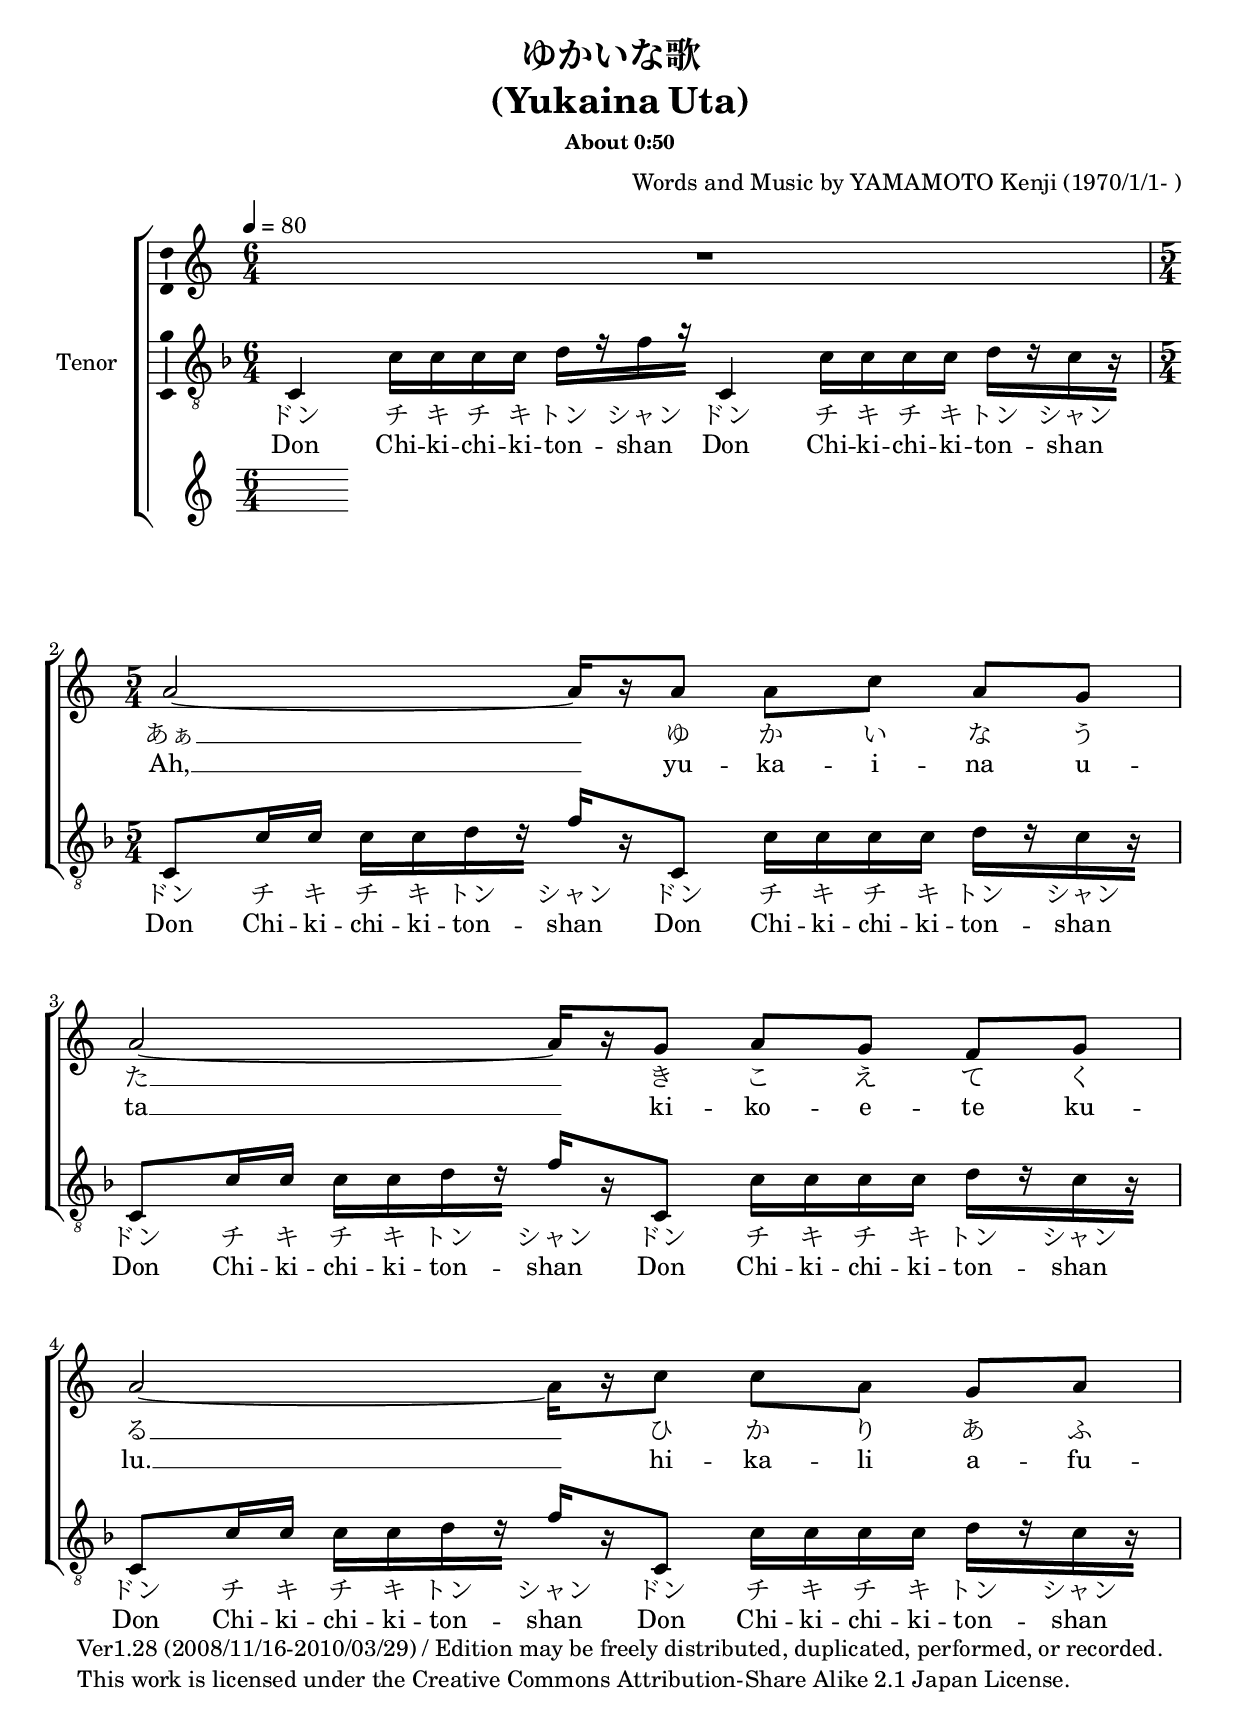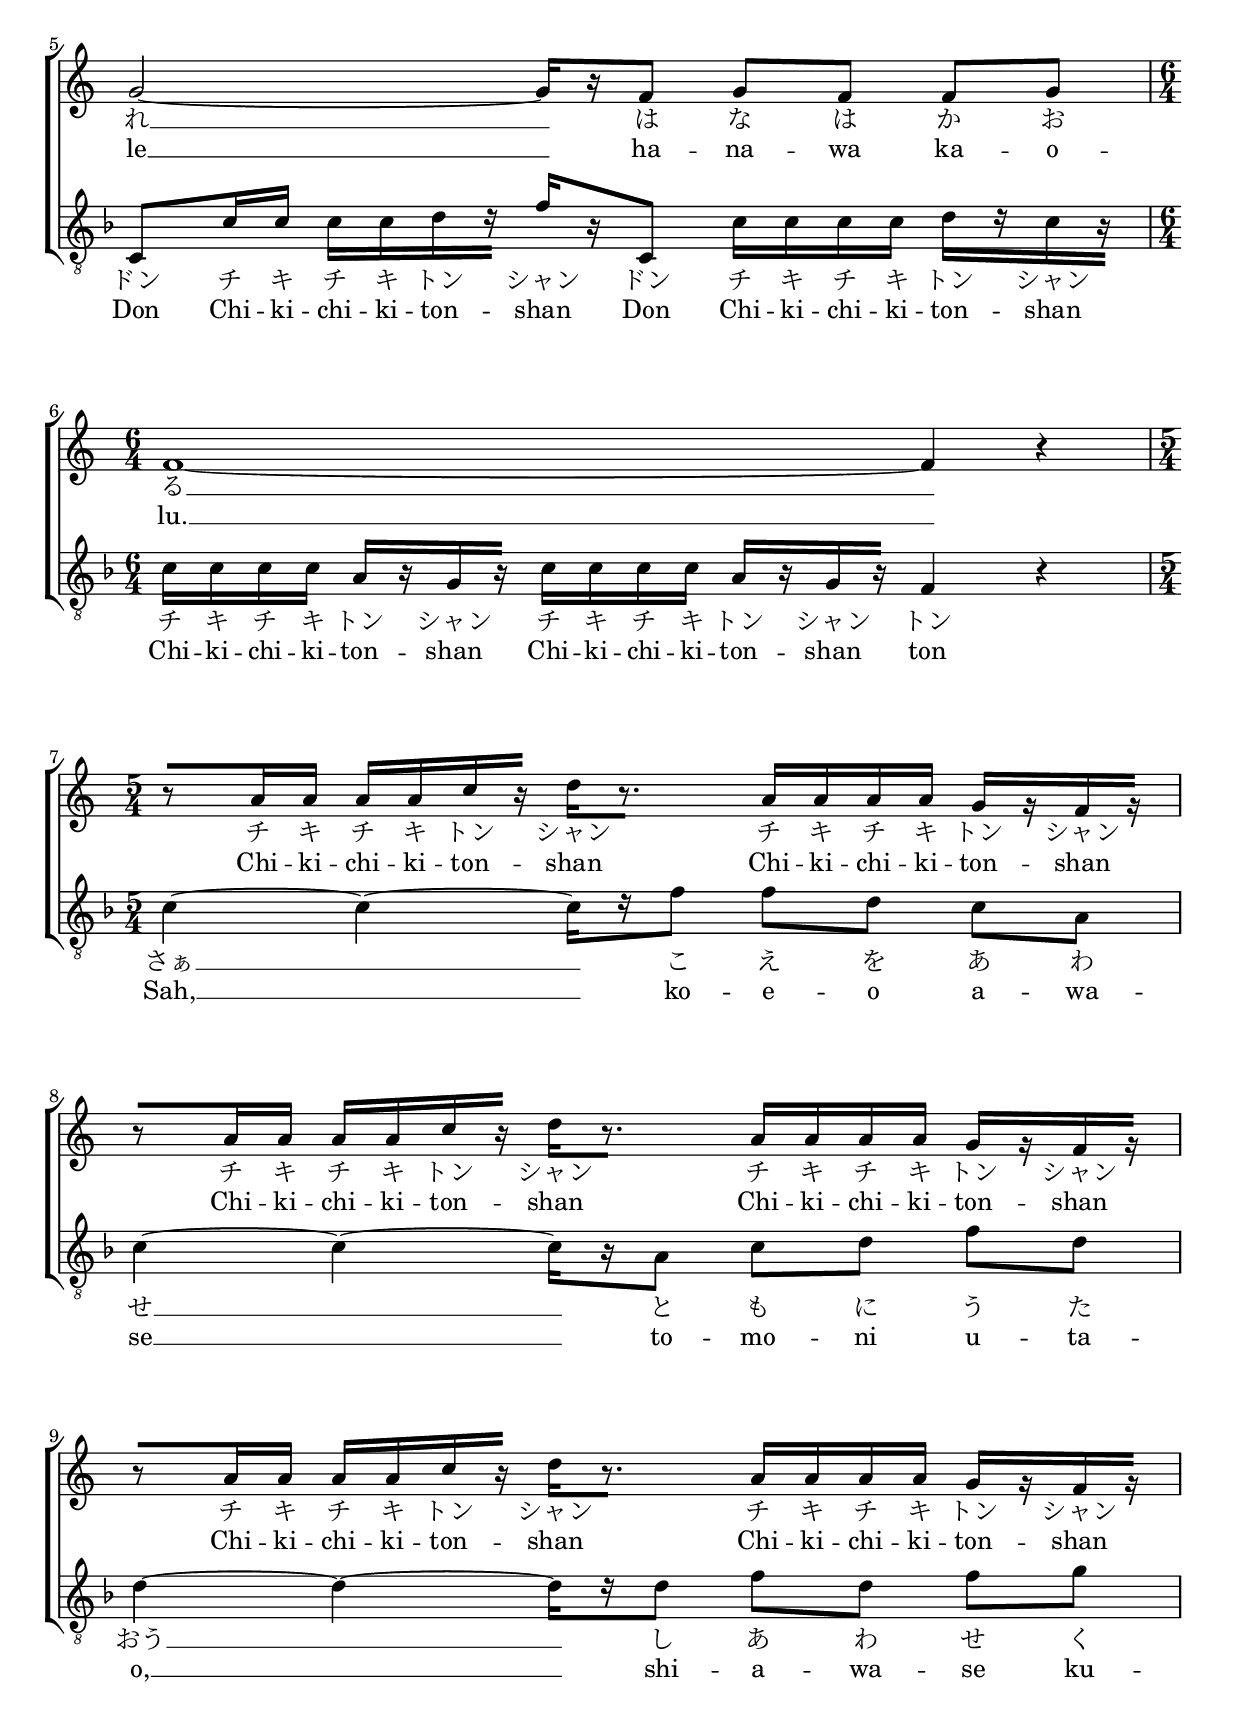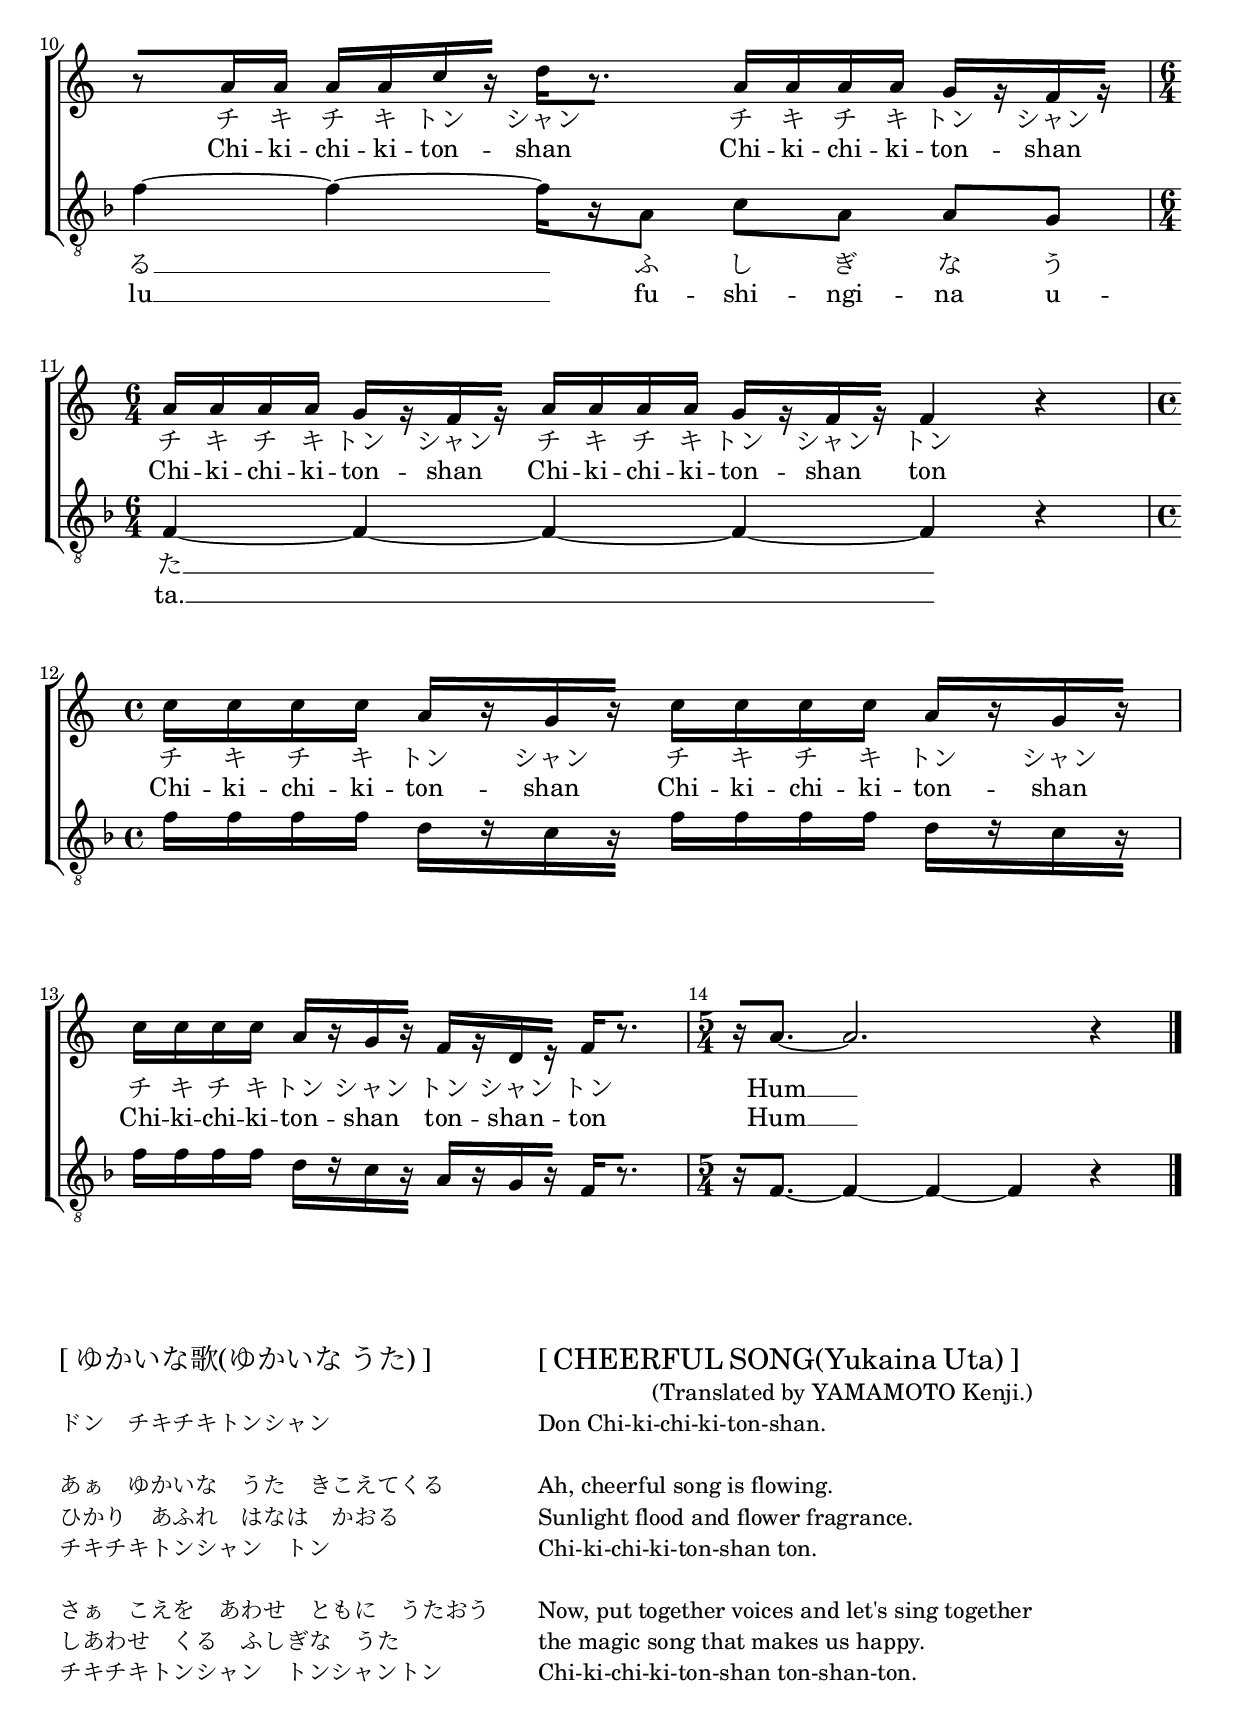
% **********************************************************************
% yukaina-uta.ly :
%  Copyright (C) 2010 YAMAMOTO Kenji
%  This work is licensed under 
%  the Creative Commons Attribution-Share Alike 2.1 Japan License. 
%  To view a copy of this license, 
%  visit http://creativecommons.org/licenses/by-sa/2.1/jp/
%  or send a letter to Creative Commons, 171 Second Street,
%  Suite 300, San Francisco, California, 94105, USA.
% **********************************************************************

\version "2.12.3"

% **********************************************************************
% common.ly :
%  Copyright (C) 2010 YAMAMOTO Kenji
%  This work is licensed under 
%  the Creative Commons Attribution-Share Alike 2.1 Japan License. 
%  To view a copy of this license, 
%  visit http://creativecommons.org/licenses/by-sa/2.1/jp/
%  or send a letter to Creative Commons, 171 Second Street,
%  Suite 300, San Francisco, California, 94105, USA.
% **********************************************************************

commonScoreSetting =
{
  \set Score.autoBeaming = ##f
  \set Score.ignoreMelismata = ##t

  \override Score.LyricHyphen #'minimum-length = #0
  \override Score.LyricHyphen #'minimum-distance = #0.8

  \override Score.BarNumber   #'break-visibility = #end-of-line-invisible

  \override Score.SpacingSpanner #'base-shortest-duration = #(ly:make-moment 1 16)

  \tempo 4=80
}



% **********************************************************************
% altoMusic.ly :
%  Copyright (C) 2010 YAMAMOTO Kenji
%  This work is licensed under 
%  the Creative Commons Attribution-Share Alike 2.1 Japan License. 
%  To view a copy of this license, 
%  visit http://creativecommons.org/licenses/by-sa/2.1/jp/
%  or send a letter to Creative Commons, 171 Second Street,
%  Suite 300, San Francisco, California, 94105, USA.
% **********************************************************************

altoMusic =
{
  % --------------------------------------------------
  % 1
  % --------------------------------------------------
  \relative c''
  {
    \time 6/4
    R1*6/4 |

    \time 5/4
    a2~ a16 [ r16 a8 ] a8 [ c ] a8 [ g ] |

    a2~ a16 [ r16 g8 ] a8 [ g ] f8 [ g ] |

    a2~ a16 [ r16 c8 ] c8 [ a ] g8 [ a ] |

    g2~ g16 [ r16 f8 ] g8 [ f ] f8 [ g ] |

    \time 6/4
    f1~ f4 r4 |
  }

  % --------------------------------------------------
  % 2
  % --------------------------------------------------
  \relative c''
  {
    \time 5/4
    r8 [ a16 a ] a16 [ a c r ] d16 [ r8. ] a16 [ a a a ] g16 [ r f r ] |

    r8 [ a16 a ] a16 [ a c r ] d16 [ r8. ] a16 [ a a a ] g16 [ r f r ] |

    r8 [ a16 a ] a16 [ a c r ] d16 [ r8. ] a16 [ a a a ] g16 [ r f r ] |

    r8 [ a16 a ] a16 [ a c r ] d16 [ r8. ] a16 [ a a a ] g16 [ r f r ] |

    \time 6/4
    a16 [ a a a ] g16 [ r f r ] a16 [ a a a ] g16 [ r f r ] f4 r4 |
  }

  % --------------------------------------------------
  % Ending
  % --------------------------------------------------
  \relative c''
  {
    \time 4/4
    c16 [ c c c ] a16 [ r g r ] c16 [ c c c ] a16 [ r g r ] |
    
    c16 [ c c c ] a16 [ r g r ] f16 [ r d r ] f16 [ r8. ] |

    \time 5/4
    r16 [ a8.~ ] a2. r4 |
  }
}



% **********************************************************************
% altoLyrics.ly :
%  Copyright (C) 2010 YAMAMOTO Kenji
%  This work is licensed under 
%  the Creative Commons Attribution-Share Alike 2.1 Japan License. 
%  To view a copy of this license, 
%  visit http://creativecommons.org/licenses/by-sa/2.1/jp/
%  or send a letter to Creative Commons, 171 Second Street,
%  Suite 300, San Francisco, California, 94105, USA.
% **********************************************************************

altoLyrics = \lyricmode 
{
  % --------------------------------------------------
  % 1
  % --------------------------------------------------
  \skip4 \skip4 \skip4 \skip4 \skip4 \skip4 |

  あぁ4 __ \skip4 \skip8

  ゆ8 か8 い8 な8 う8 |
  た4 __ \skip4 \skip8

  き8 こ8 え8 て8 く8 |
  る4 __ \skip4 \skip8
  
  ひ8 か8 り8 あ8 ふ8 |
  れ4 __ \skip4 \skip8
  
  は8 な8 は8 か8 お8 |
  
  る4 __ \skip4 \skip4 \skip4 \skip4 \skip4 |

  % --------------------------------------------------
  % 2
  % --------------------------------------------------
  \skip8 チ16 キ16 チ16 キ16 トン16 \skip16 シャン16 \skip8. チ16 キ16 チ16 キ16 トン16 \skip16 シャン16 \skip16 |

  \skip8 チ16 キ16 チ16 キ16 トン16 \skip16 シャン16 \skip8. チ16 キ16 チ16 キ16 トン16 \skip16 シャン16 \skip16 |

  \skip8 チ16 キ16 チ16 キ16 トン16 \skip16 シャン16 \skip8. チ16 キ16 チ16 キ16 トン16 \skip16 シャン16 \skip16 |

  \skip8 チ16 キ16 チ16 キ16 トン16 \skip16 シャン16 \skip8. チ16 キ16 チ16 キ16 トン16 \skip16 シャン16 \skip16 |
  
  チ16 キ16 チ16 キ16 トン16 \skip16 シャン16 \skip16 チ16 キ16 チ16 キ16 トン16 \skip16 シャン16 \skip16 トン4 \skip4 |

  % --------------------------------------------------
  % Ending
  % --------------------------------------------------
  チ16 キ16 チ16 キ16 トン16 \skip16 シャン16 \skip16 チ16 キ16 チ16 キ16 トン16 \skip16 シャン16 \skip16 |

  チ16 キ16 チ16 キ16 トン16 \skip16 シャン16 \skip16 トン16 \skip16 シャン16 \skip16 トン16 \skip8. |

  \skip16 Hum16 __ \skip8 \skip4 \skip4 \skip4 \skip4 |

}



% **********************************************************************
% altoLyricsRoman.ly :
%  Copyright (C) 2010 YAMAMOTO Kenji
%  This work is licensed under 
%  the Creative Commons Attribution-Share Alike 2.1 Japan License. 
%  To view a copy of this license, 
%  visit http://creativecommons.org/licenses/by-sa/2.1/jp/
%  or send a letter to Creative Commons, 171 Second Street,
%  Suite 300, San Francisco, California, 94105, USA.
% **********************************************************************

altoLyricsRoman = \lyricmode 
{
  % --------------------------------------------------
  % 1
  % --------------------------------------------------
  \skip4 \skip4 \skip4 \skip4 \skip4 \skip4 |

  Ah,4 __ \skip4 \skip8

  yu8 -- ka8 -- i8 -- na8 u8 -- |
  ta4 __ \skip4 \skip8

  ki8 -- ko8 -- e8 -- te8 ku8 -- |
  lu.4 __ \skip4 \skip8
  
  hi8 -- ka8 -- li8 a8 -- fu8 -- |
  le4 __ \skip4 \skip8
  
  ha8 -- na8 -- wa8 ka8 -- o8 -- |
  
  lu.4 __ \skip4 \skip4 \skip4 \skip4 \skip4 |

  % --------------------------------------------------
  % 2
  % --------------------------------------------------
  \skip8 Chi16 -- ki16 -- chi16 -- ki16 -- ton16 -- \skip16 shan16 \skip8. Chi16 -- ki16 -- chi16 -- ki16 -- ton16 -- \skip16 shan16 \skip16 |

  \skip8 Chi16 -- ki16 -- chi16 -- ki16 -- ton16 -- \skip16 shan16 \skip8. Chi16 -- ki16 -- chi16 -- ki16 -- ton16 -- \skip16 shan16 \skip16 |

  \skip8 Chi16 -- ki16 -- chi16 -- ki16 -- ton16 -- \skip16 shan16 \skip8. Chi16 -- ki16 -- chi16 -- ki16 -- ton16 -- \skip16 shan16 \skip16 |

  \skip8 Chi16 -- ki16 -- chi16 -- ki16 -- ton16 -- \skip16 shan16 \skip8. Chi16 -- ki16 -- chi16 -- ki16 -- ton16 -- \skip16 shan16 \skip16 |

  Chi16 -- ki16 -- chi16 -- ki16 -- ton16 -- \skip16 shan16 \skip16 Chi16 -- ki16 -- chi16 -- ki16 -- ton16 -- \skip16 shan16 \skip16 ton4 \skip4 |

  % --------------------------------------------------
  % Ending
  % --------------------------------------------------
  Chi16 -- ki16 -- chi16 -- ki16 -- ton16 -- \skip16 shan16 \skip16 Chi16 -- ki16 -- chi16 -- ki16 -- ton16 -- \skip16 shan16 \skip16 |

  Chi16 -- ki16 -- chi16 -- ki16 -- ton16 -- \skip16 shan16 \skip16 ton16 -- \skip16 shan16 -- \skip16 ton16 \skip8. |

  \skip16 Hum16 __ \skip8 \skip4 \skip4 \skip4 \skip4 |

}



% **********************************************************************
% tenorMusic.ly :
%  Copyright (C) 2010 YAMAMOTO Kenji
%  This work is licensed under 
%  the Creative Commons Attribution-Share Alike 2.1 Japan License. 
%  To view a copy of this license, 
%  visit http://creativecommons.org/licenses/by-sa/2.1/jp/
%  or send a letter to Creative Commons, 171 Second Street,
%  Suite 300, San Francisco, California, 94105, USA.
% **********************************************************************

tenorMusic =
{
  \set Staff.instrumentName = "Tenor"

  \clef "treble_8" 

  \key f \major

  % --------------------------------------------------
  % Initial Setting
  % --------------------------------------------------
%  \set Staff.midiInstrument = "acoustic grand"
  \set Staff.midiInstrument = "violin"

  \override Staff.TimeSignature #'style = #'()

  % --------------------------------------------------
  % 1
  % --------------------------------------------------
  \relative c
  {
    \time 6/4
    c4 c'16 [ c c c ] d16 [ r f r ] c,4 c'16 [ c c c ] d16 [ r c r ] |

    \time 5/4
    c,8 [ c'16 c ] c16 [ c d r ] f16 [ r c,8 ] c'16 [ c c c ] d16 [ r c r ] |

    c,8 [ c'16 c ] c16 [ c d r ] f16 [ r c,8 ] c'16 [ c c c ] d16 [ r c r ] |

    c,8 [ c'16 c ] c16 [ c d r ] f16 [ r c,8 ] c'16 [ c c c ] d16 [ r c r ] |

    c,8 [ c'16 c ] c16 [ c d r ] f16 [ r c,8 ] c'16 [ c c c ] d16 [ r c r ] |

    \time 6/4
    c16 [ c c c ] a16 [ r g r ] c16 [ c c c ] a16 [ r g r ] f4 r4 |
  }

  % --------------------------------------------------
  % 2
  % --------------------------------------------------
  \relative c'
  {
    \time 5/4
    c4~ c4~ c16 [ r16 f8  ] f8 [ d ] c8 [ a ] |

    c4~  c4~ c16 [ r16 a8  ] c8 [ d ] f8 [ d ] |

    d4~  d4~ d16 [ r16 d8  ] f8 [ d ] f8 [ g ] |

    f4~  f4~ f16 [ r16 a,8 ] c8 [ a ] a8 [ g ] |

    \time 6/4
    f4~ f4~ f4~ f4~ f4 r4 |
  }

  % --------------------------------------------------
  % Ending
  % --------------------------------------------------
  \relative c'
  {
    \time 4/4
    f16 [ f f f ] d16 [ r c r ] f16 [ f f f ] d16 [ r c r ] |

    f16  [ f f f ] d16 [ r c r ] a16 [ r g r ] f16 [ r8. ] |

    \time 5/4
    r16 [ f8.~ ] f4~ f4~ f4 r4 |
  }

  \bar "|."
}



% **********************************************************************
% tenorLyrics.ly :
%  Copyright (C) 2010 YAMAMOTO Kenji
%  This work is licensed under 
%  the Creative Commons Attribution-Share Alike 2.1 Japan License. 
%  To view a copy of this license, 
%  visit http://creativecommons.org/licenses/by-sa/2.1/jp/
%  or send a letter to Creative Commons, 171 Second Street,
%  Suite 300, San Francisco, California, 94105, USA.
% **********************************************************************

tenorLyrics = \lyricmode 
{
  % --------------------------------------------------
  % 1
  % --------------------------------------------------
  ドン4 チ16 キ16 チ16 キ16 トン16 \skip16 シャン16 \skip16 ドン4 チ16 キ16 チ16 キ16 トン16 \skip16 シャン16 \skip16 |

  ドン8 チ16 キ16 チ16 キ16 トン16 \skip16 シャン16 \skip16 ドン8 チ16 キ16 チ16 キ16 トン16 \skip16 シャン16 \skip16 |

  ドン8 チ16 キ16 チ16 キ16 トン16 \skip16 シャン16 \skip16 ドン8 チ16 キ16 チ16 キ16 トン16 \skip16 シャン16 \skip16 |

  ドン8 チ16 キ16 チ16 キ16 トン16 \skip16 シャン16 \skip16 ドン8 チ16 キ16 チ16 キ16 トン16 \skip16 シャン16 \skip16 |

  ドン8 チ16 キ16 チ16 キ16 トン16 \skip16 シャン16 \skip16 ドン8 チ16 キ16 チ16 キ16 トン16 \skip16 シャン16 \skip16 |

  チ16 キ16 チ16 キ16 トン16 \skip16 シャン16 \skip16 チ16 キ16 チ16 キ16 トン16 \skip16 シャン16 \skip16 トン4 \skip4 |

  % --------------------------------------------------
  % 2
  % --------------------------------------------------
  さぁ2 __ \skip8 こ8 え8 を8 あ8 わ8 |

  せ2 __ \skip8 と8 も8 に8 う8 た8 |

  おう2 __ \skip8 し8 あ8 わ8 せ8 く8 |

  る2 __ \skip8 ふ8 し8 ぎ8 な8 う8 |

  た1 __ \skip4 \skip4 |

  % --------------------------------------------------
  % Ending
  % --------------------------------------------------
  "　"4 \skip1*3/4 |
  \skip1*4/4 |
  \skip1*5/4 |
}



% **********************************************************************
% tenorLyricsRoman.ly :
%  Copyright (C) 2010 YAMAMOTO Kenji
%  This work is licensed under 
%  the Creative Commons Attribution-Share Alike 2.1 Japan License. 
%  To view a copy of this license, 
%  visit http://creativecommons.org/licenses/by-sa/2.1/jp/
%  or send a letter to Creative Commons, 171 Second Street,
%  Suite 300, San Francisco, California, 94105, USA.
% **********************************************************************

tenorLyricsRoman = \lyricmode 
{
  % --------------------------------------------------
  % 1
  % --------------------------------------------------
  Don4 Chi16 -- ki16 -- chi16 -- ki16 -- ton16 -- \skip16 shan16 \skip16 Don4 Chi16 -- ki16 -- chi16 -- ki16 -- ton16 -- \skip16 shan16 \skip16 |

  Don8 Chi16 -- ki16 -- chi16 -- ki16 -- ton16 -- \skip16 shan16 \skip16 Don8 Chi16 -- ki16 -- chi16 -- ki16 -- ton16 -- \skip16 shan16 \skip16 |

  Don8 Chi16 -- ki16 -- chi16 -- ki16 -- ton16 -- \skip16 shan16 \skip16 Don8 Chi16 -- ki16 -- chi16 -- ki16 -- ton16 -- \skip16 shan16 \skip16 |

  Don8 Chi16 -- ki16 -- chi16 -- ki16 -- ton16 -- \skip16 shan16 \skip16 Don8 Chi16 -- ki16 -- chi16 -- ki16 -- ton16 -- \skip16 shan16 \skip16 |

  Don8 Chi16 -- ki16 -- chi16 -- ki16 -- ton16 -- \skip16 shan16 \skip16 Don8 Chi16 -- ki16 -- chi16 -- ki16 -- ton16 -- \skip16 shan16 \skip16 |

  Chi16 -- ki16 -- chi16 -- ki16 -- ton16 -- \skip16 shan16 \skip16 Chi16 -- ki16 -- chi16 -- ki16 -- ton16 -- \skip16 shan16 \skip16 ton4 \skip4 |

  % --------------------------------------------------
  % 2
  % --------------------------------------------------
  Sah,4 __ \skip4 \skip8 ko8 -- e8 -- o8 a8 -- wa8 -- |

  se4 __ \skip4 \skip8 to8 -- mo8 -- ni8 u8 -- ta8 -- |

  o,4 __ \skip4 \skip8 shi8 -- a8 -- wa8 -- se8 ku8 -- |

  lu4 __ \skip4 \skip8 fu8 -- shi8 -- ngi8 -- na8 u8 -- |

  ta.4 __ \skip4 \skip4 \skip4 \skip4 \skip4 |

  % --------------------------------------------------
  % Ending
  % --------------------------------------------------
  "　"4 \skip1*3/4 |
  \skip1*4/4 |
  \skip1*5/4 |
}



% **********************************************************************
% wholeLyrics.ly :
%  Copyright (C) 2010 YAMAMOTO Kenji
%  This work is licensed under 
%  the Creative Commons Attribution-Share Alike 2.1 Japan License. 
%  To view a copy of this license, 
%  visit http://creativecommons.org/licenses/by-sa/2.1/jp/
%  or send a letter to Creative Commons, 171 Second Street,
%  Suite 300, San Francisco, California, 94105, USA.
% **********************************************************************

wholeLyrics = 
\markup
{
  % --------------------------------------------------
  % Lyrics
  % --------------------------------------------------
  \column
  {
    \line \huge
    { 
      [ ゆかいな歌(ゆかいな うた) ]
    }

    %insert blank line
    \hspace #0.1

    \line
    { 
      ドン　チキチキトンシャン
    }

    %insert blank line
    \hspace #0.1

    \line
    { 
      あぁ　ゆかいな　うた　きこえてくる
    }

    \line
    { 
      ひかり　あふれ　はなは　かおる
    }

    \line
    { 
      チキチキトンシャン　トン
    }

    %insert blank line
    \hspace #0.1

    \line
    { 
      さぁ　こえを　あわせ　ともに　うたおう
    }

    \line
    { 
      しあわせ　くる　ふしぎな　うた
    }

    \line
    { 
      チキチキトンシャン　トンシャントン
    }
  }

  \hspace #4.0

  % --------------------------------------------------
  % Translation（English）
  % --------------------------------------------------
  \column
  {
    \line \huge
    { 
      [ CHEERFUL SONG(Yukaina Uta) ]
    }

    \line
    { 
      \hspace #11.0
      (Translated by YAMAMOTO Kenji.)
    }

    \line
    { 
      Don Chi-ki-chi-ki-ton-shan.
    }

    %insert blank line
    \hspace #0.1

    \line
    { 
      Ah, cheerful song is flowing.
    }

    \line
    { 
      Sunlight flood and flower fragrance.
    }

    \line
    { 
      Chi-ki-chi-ki-ton-shan ton.
    }

    %insert blank line
    \hspace #0.1

    \line
    { 
      Now, put together voices and let's sing together
    }

    \line
    { 
      the magic song that makes us happy.
    }

    \line
    { 
      Chi-ki-chi-ki-ton-shan ton-shan-ton.
    }
  }
}




\paper
{
  print-page-number = false
  bottom-margin = 1\cm
}

\header 
{
  title =
    \markup
    { 
      \column
      {
        \line
        {
          %move right
          \hspace #3.0

          ゆかいな歌
        }

        \line
        {
          (Yukaina Uta)
        }

      }
    }

  subsubtitle =
    \markup
    { 
      \lower #3.0
      \column
      {
        \line
        {
          About 0:50
        }

      }
    }

  composer =
    \markup
    { 
      \column
      {
        %insert blank line
        \hspace #0.1

        \line
        {
          Words and Music by YAMAMOTO Kenji (1970/1/1- )
        }
      }
    }

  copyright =
    \markup
    {
      \column
      {
        \line
        {
          Ver1.28 (2008/11/16-2010/03/29) / Edition may be freely distributed, duplicated, performed, or recorded.
        }

        \line
        {
          This work is licensed under the Creative Commons Attribution-Share Alike 2.1 Japan License.
        }
      }
    }

}

\score
{
  \new ChoirStaff
  <<

    \commonScoreSetting

    \new Staff
    <<

      \new Voice = "alto" 
      {
        \altoMusic
      }

      \new Lyrics
      {
        \set associatedVoice = #"alto"

        \altoLyrics
      }

      \new Lyrics
      {
        \set associatedVoice = #"alto"

        \altoLyricsRoman
      }

    >>

    \new Staff
    <<

      \new Voice = "tenor" 
      {
        \tenorMusic
      }

      \new Lyrics
      {
        \set associatedVoice = #"tenor"

        \tenorLyrics
      }
       
      \new Lyrics
      {
        \set associatedVoice = #"tenor"

        \tenorLyricsRoman
      }

    >>

  >>

  \layout
  {
    \context 
    {
      \Lyrics
      \consists "Bar_engraver"
      \consists "Separating_line_group_engraver"
      \override BarLine #'transparent = ##t
    }

    \context 
    {
      \Voice
      \consists "Ambitus_engraver"
    }
  }

  \midi
  {
  }

}

\wholeLyrics

